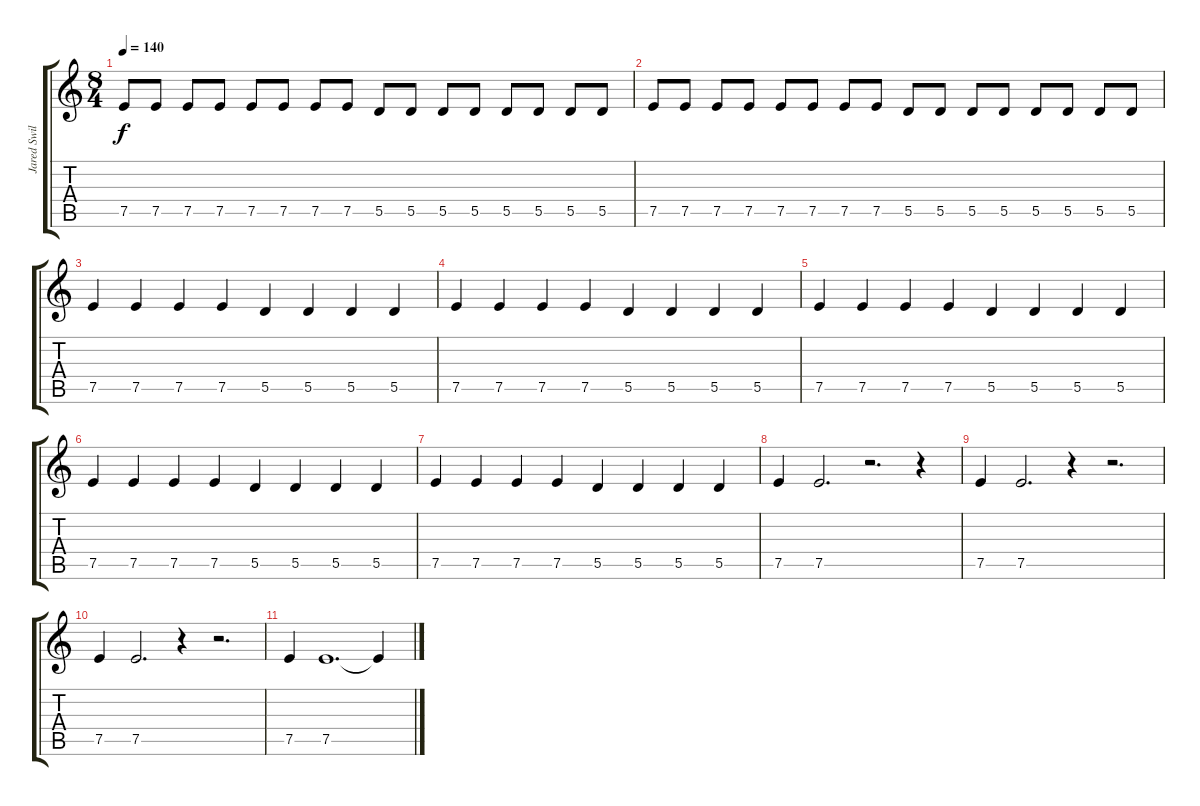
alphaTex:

\track ("Jared Swilley" "Jared Swil") {instrument electricbasspick}
\staff {score tabs}
\tuning (E4 B3 G3 D3 A2 E2) {hide}
\ts (8 4)
\tempo 140
\clef g2
\ks c
7.5.8{dy f} 7.5.8 7.5.8 7.5.8 7.5.8 7.5.8 7.5.8 7.5.8 5.5.8 5.5.8 5.5.8 5.5.8 5.5.8 5.5.8 5.5.8 5.5.8 |
7.5.8 7.5.8 7.5.8 7.5.8 7.5.8 7.5.8 7.5.8 7.5.8 5.5.8 5.5.8 5.5.8 5.5.8 5.5.8 5.5.8 5.5.8 5.5.8 |
7.5.4 7.5.4 7.5.4 7.5.4 5.5.4 5.5.4 5.5.4 5.5.4 |
7.5.4 7.5.4 7.5.4 7.5.4 5.5.4 5.5.4 5.5.4 5.5.4 |
7.5.4 7.5.4 7.5.4 7.5.4 5.5.4 5.5.4 5.5.4 5.5.4 |
7.5.4 7.5.4 7.5.4 7.5.4 5.5.4 5.5.4 5.5.4 5.5.4 |
7.5.4 7.5.4 7.5.4 7.5.4 5.5.4 5.5.4 5.5.4 5.5.4 |
7.5.4 7.5.2{d} r.2{d} r.4 |
7.5.4 7.5.2{d} r.4 r.2{d} |
7.5.4 7.5.2{d} r.4 r.2{d} |
7.5.4 7.5.1{d} 7.5{t}.4
